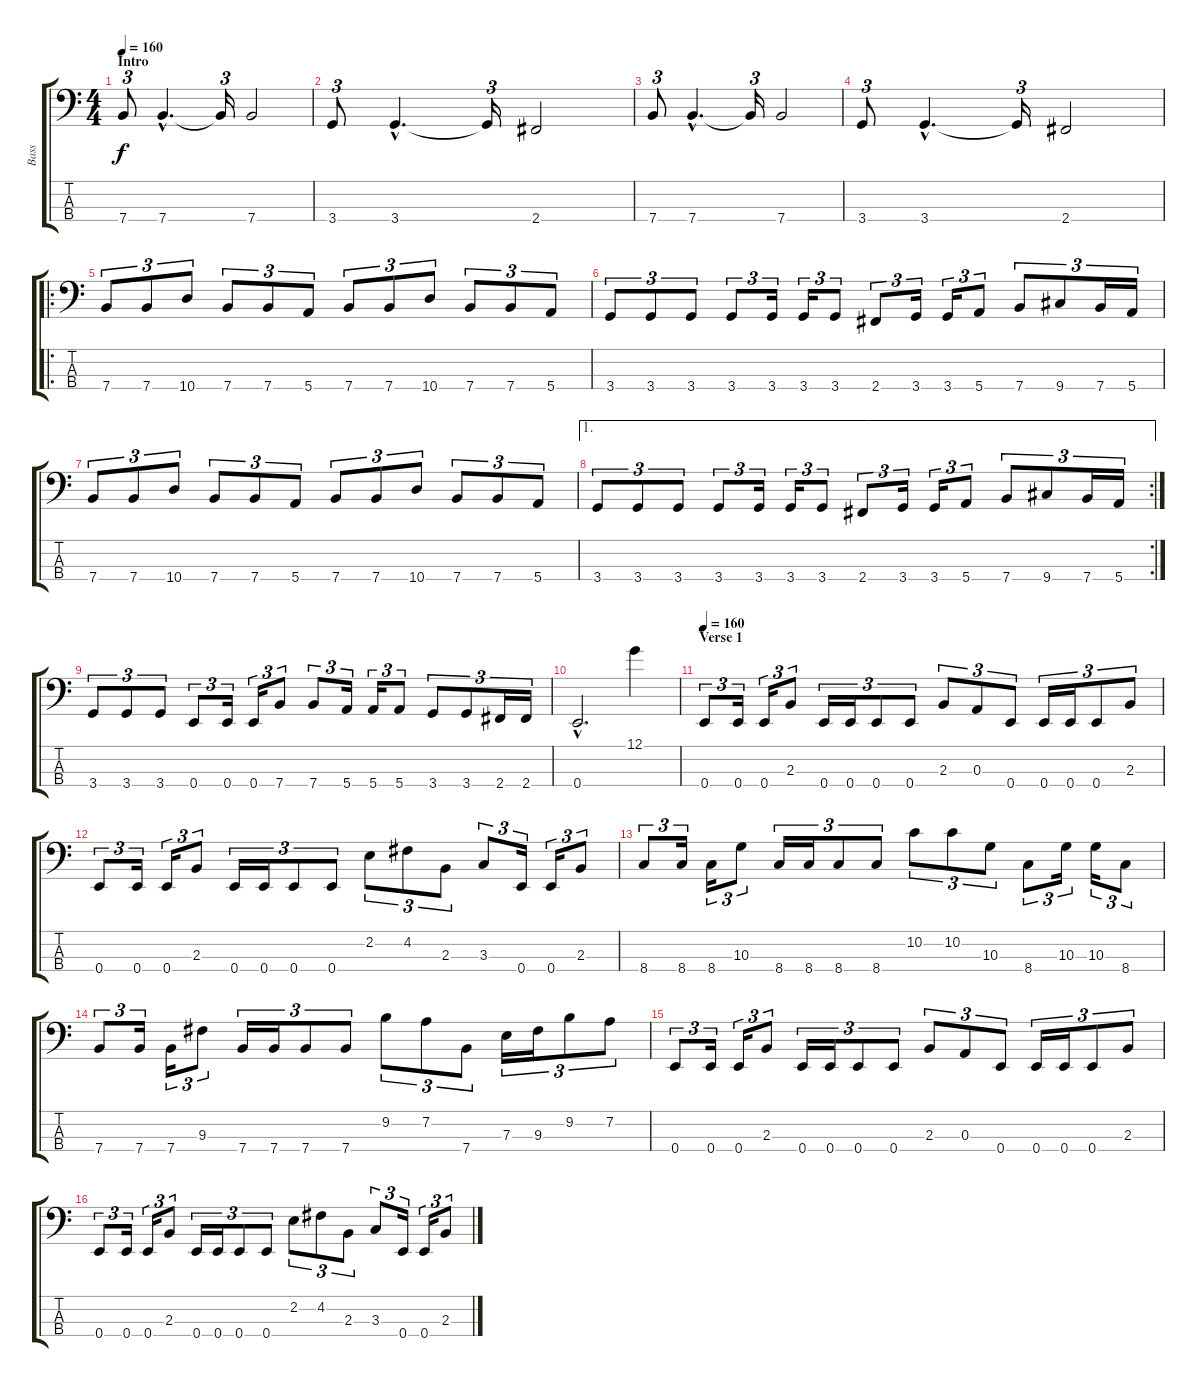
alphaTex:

\track ("Bass" "Bass") {instrument electricbasspick}
\staff {score tabs}
\tuning (G2 D2 A1 E1) {hide}
\ts (4 4)
\section ("" "Intro")
\tempo 160
\tempo 125
\tempo 160
\clef f4
\ks c
7.4.8{tu (3 2) dy f instrument electricbasspick} 7.4{hac}.4{d} 7.4{t}.16{tu (3 2)} 7.4.2 |
3.4.8{tu (3 2)} 3.4{hac}.4{d} 3.4{t}.16{tu (3 2)} 2.4.2 |
7.4.8{tu (3 2)} 7.4{hac}.4{d} 7.4{t}.16{tu (3 2)} 7.4.2 |
3.4.8{tu (3 2)} 3.4{hac}.4{d} 3.4{t}.16{tu (3 2)} 2.4.2 |
\ro
7.4.8{tu (3 2)} 7.4.8{tu (3 2)} 10.4.8{tu (3 2)} 7.4.8{tu (3 2)} 7.4.8{tu (3 2)} 5.4.8{tu (3 2)} 7.4.8{tu (3 2)} 7.4.8{tu (3 2)} 10.4.8{tu (3 2)} 7.4.8{tu (3 2)} 7.4.8{tu (3 2)} 5.4.8{tu (3 2)} |
3.4.8{tu (3 2)} 3.4.8{tu (3 2)} 3.4.8{tu (3 2)} 3.4.8{tu (3 2)} 3.4.16{tu (3 2)} 3.4.16{tu (3 2)} 3.4.8{tu (3 2)} 2.4.8{tu (3 2)} 3.4.16{tu (3 2)} 3.4.16{tu (3 2)} 5.4.8{tu (3 2)} 7.4.8{tu (3 2)} 9.4.8{tu (3 2)} 7.4.16{tu (3 2)} 5.4.16{tu (3 2)} |
7.4.8{tu (3 2)} 7.4.8{tu (3 2)} 10.4.8{tu (3 2)} 7.4.8{tu (3 2)} 7.4.8{tu (3 2)} 5.4.8{tu (3 2)} 7.4.8{tu (3 2)} 7.4.8{tu (3 2)} 10.4.8{tu (3 2)} 7.4.8{tu (3 2)} 7.4.8{tu (3 2)} 5.4.8{tu (3 2)} |
\ae 1
\rc 2
3.4.8{tu (3 2)} 3.4.8{tu (3 2)} 3.4.8{tu (3 2)} 3.4.8{tu (3 2)} 3.4.16{tu (3 2)} 3.4.16{tu (3 2)} 3.4.8{tu (3 2)} 2.4.8{tu (3 2)} 3.4.16{tu (3 2)} 3.4.16{tu (3 2)} 5.4.8{tu (3 2)} 7.4.8{tu (3 2)} 9.4.8{tu (3 2)} 7.4.16{tu (3 2)} 5.4.16{tu (3 2)} |
3.4.8{tu (3 2)} 3.4.8{tu (3 2)} 3.4.8{tu (3 2)} 0.4.8{tu (3 2)} 0.4.16{tu (3 2)} 0.4.16{tu (3 2)} 7.4.8{tu (3 2)} 7.4.8{tu (3 2)} 5.4.16{tu (3 2)} 5.4.16{tu (3 2)} 5.4.8{tu (3 2)} 3.4.8{tu (3 2)} 3.4.8{tu (3 2)} 2.4.16{tu (3 2)} 2.4.16{tu (3 2)} |
0.4{hac}.2{d} 12.1.4 |
\section ("" "Verse 1")
\tempo 160
0.4.8{tu (3 2)} 0.4.16{tu (3 2)} 0.4.16{tu (3 2)} 2.3.8{tu (3 2)} 0.4.16{tu (3 2)} 0.4.16{tu (3 2)} 0.4.8{tu (3 2)} 0.4.8{tu (3 2)} 2.3.8{tu (3 2)} 0.3.8{tu (3 2)} 0.4.8{tu (3 2)} 0.4.16{tu (3 2)} 0.4.16{tu (3 2)} 0.4.8{tu (3 2)} 2.3.8{tu (3 2)} |
0.4.8{tu (3 2)} 0.4.16{tu (3 2)} 0.4.16{tu (3 2)} 2.3.8{tu (3 2)} 0.4.16{tu (3 2)} 0.4.16{tu (3 2)} 0.4.8{tu (3 2)} 0.4.8{tu (3 2)} 2.2.8{tu (3 2)} 4.2.8{tu (3 2)} 2.3.8{tu (3 2)} 3.3.8{tu (3 2)} 0.4.16{tu (3 2)} 0.4.16{tu (3 2)} 2.3.8{tu (3 2)} |
8.4.8{tu (3 2)} 8.4.16{tu (3 2)} 8.4.16{tu (3 2)} 10.3.8{tu (3 2)} 8.4.16{tu (3 2)} 8.4.16{tu (3 2)} 8.4.8{tu (3 2)} 8.4.8{tu (3 2)} 10.2.8{tu (3 2)} 10.2.8{tu (3 2)} 10.3.8{tu (3 2)} 8.4.8{tu (3 2)} 10.3.16{tu (3 2)} 10.3.16{tu (3 2)} 8.4.8{tu (3 2)} |
7.4.8{tu (3 2)} 7.4.16{tu (3 2)} 7.4.16{tu (3 2)} 9.3.8{tu (3 2)} 7.4.16{tu (3 2)} 7.4.16{tu (3 2)} 7.4.8{tu (3 2)} 7.4.8{tu (3 2)} 9.2.8{tu (3 2)} 7.2.8{tu (3 2)} 7.4.8{tu (3 2)} 7.3.16{tu (3 2)} 9.3.16{tu (3 2)} 9.2.8{tu (3 2)} 7.2.8{tu (3 2)} |
0.4.8{tu (3 2)} 0.4.16{tu (3 2)} 0.4.16{tu (3 2)} 2.3.8{tu (3 2)} 0.4.16{tu (3 2)} 0.4.16{tu (3 2)} 0.4.8{tu (3 2)} 0.4.8{tu (3 2)} 2.3.8{tu (3 2)} 0.3.8{tu (3 2)} 0.4.8{tu (3 2)} 0.4.16{tu (3 2)} 0.4.16{tu (3 2)} 0.4.8{tu (3 2)} 2.3.8{tu (3 2)} |
0.4.8{tu (3 2)} 0.4.16{tu (3 2)} 0.4.16{tu (3 2)} 2.3.8{tu (3 2)} 0.4.16{tu (3 2)} 0.4.16{tu (3 2)} 0.4.8{tu (3 2)} 0.4.8{tu (3 2)} 2.2.8{tu (3 2)} 4.2.8{tu (3 2)} 2.3.8{tu (3 2)} 3.3.8{tu (3 2)} 0.4.16{tu (3 2)} 0.4.16{tu (3 2)} 2.3.8{tu (3 2)}
